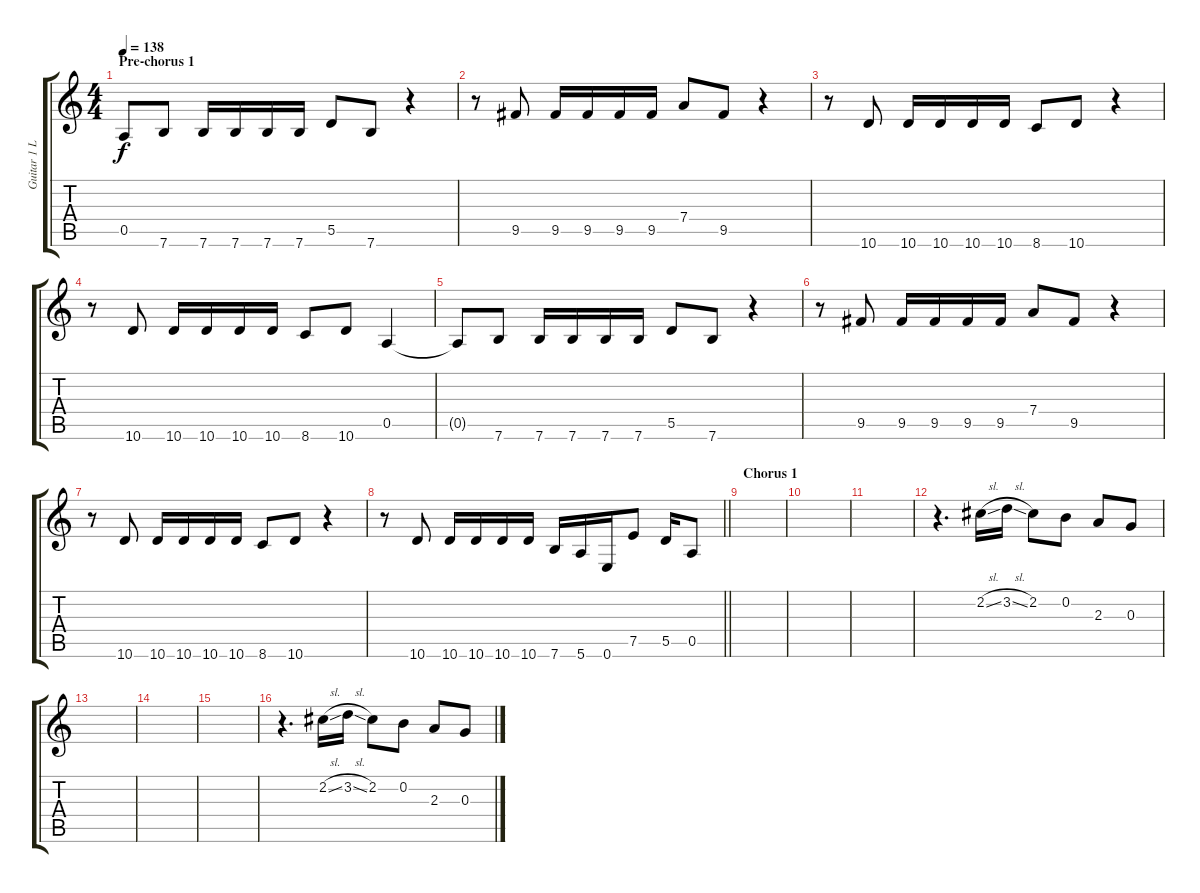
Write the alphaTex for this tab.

\track ("Guitar 1 L + Solo" "Guitar 1 L") {instrument overdrivenguitar}
\staff {score tabs}
\tuning (E4 B3 G3 D3 A2 E2) {hide}
\ts (4 4)
\section ("" "Pre-chorus 1")
\tempo 138
\clef g2
\ks c
0.5{t}.8{dy f} 7.6.8 7.6.16 7.6.16 7.6.16 7.6.16 5.5.8 7.6.8 r.4 |
r.8 9.5.8 9.5.16 9.5.16 9.5.16 9.5.16 7.4.8 9.5.8 r.4 |
r.8 10.6.8 10.6.16 10.6.16 10.6.16 10.6.16 8.6.8 10.6.8 r.4 |
r.8 10.6.8 10.6.16 10.6.16 10.6.16 10.6.16 8.6.8 10.6.8 0.5.4 |
0.5{t}.8 7.6.8 7.6.16 7.6.16 7.6.16 7.6.16 5.5.8 7.6.8 r.4 |
r.8 9.5.8 9.5.16 9.5.16 9.5.16 9.5.16 7.4.8 9.5.8 r.4 |
r.8 10.6.8 10.6.16 10.6.16 10.6.16 10.6.16 8.6.8 10.6.8 r.4 |
\barLineRight lightlight
r.8 10.6.8 10.6.16 10.6.16 10.6.16 10.6.16 7.6.16 5.6.16 0.6.16 7.5.8 5.5.16 0.5.8 |
\section ("" "Chorus 1")
|
|
|
r.4{d} 2.2{sl}.16 3.2{sl}.16 2.2.8 0.2.8 2.3.8 0.3.8 |
|
|
|
r.4{d} 2.2{sl}.16 3.2{sl}.16 2.2.8 0.2.8 2.3.8 0.3.8
